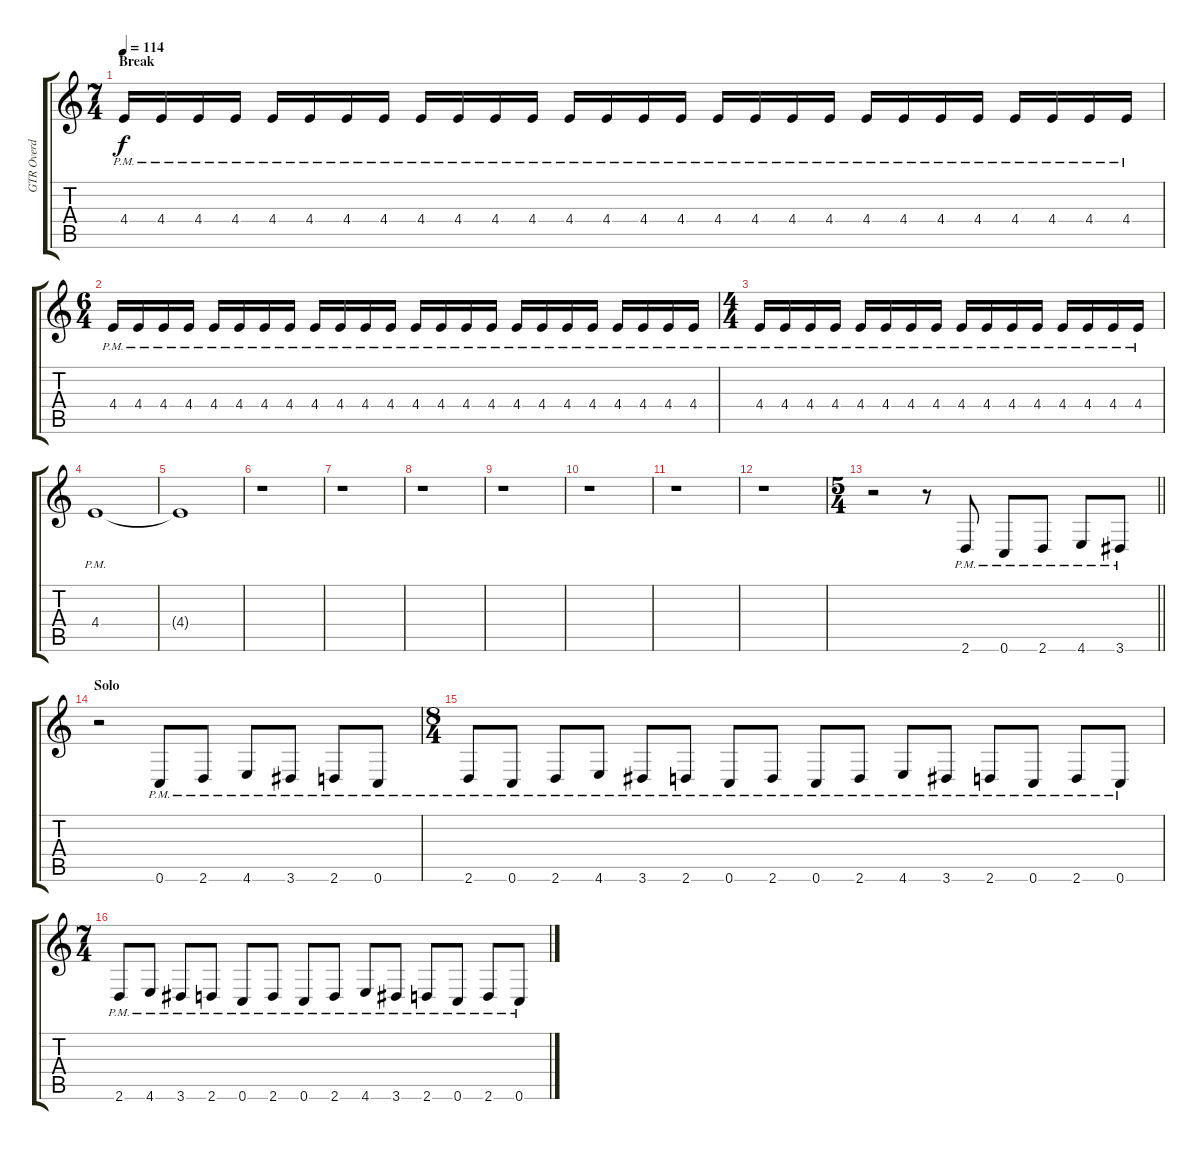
\track ("GTR Overd 2" "GTR Overd ") {instrument overdrivenguitar}
\staff {score tabs}
\tuning (D4 A3 F3 C3 G2 C2) {hide}
\ts (7 4)
\section ("" "Break")
\tempo 114
\clef g2
\ks c
4.4{pm}.16{dy f} 4.4{pm}.16 4.4{pm}.16 4.4{pm}.16 4.4{pm}.16 4.4{pm}.16 4.4{pm}.16 4.4{pm}.16 4.4{pm}.16 4.4{pm}.16 4.4{pm}.16 4.4{pm}.16 4.4{pm}.16 4.4{pm}.16 4.4{pm}.16 4.4{pm}.16 4.4{pm}.16 4.4{pm}.16 4.4{pm}.16 4.4{pm}.16 4.4{pm}.16 4.4{pm}.16 4.4{pm}.16 4.4{pm}.16 4.4{pm}.16 4.4{pm}.16 4.4{pm}.16 4.4{pm}.16 |
\ts (6 4)
4.4{pm}.16 4.4{pm}.16 4.4{pm}.16 4.4{pm}.16 4.4{pm}.16 4.4{pm}.16 4.4{pm}.16 4.4{pm}.16 4.4{pm}.16 4.4{pm}.16 4.4{pm}.16 4.4{pm}.16 4.4{pm}.16 4.4{pm}.16 4.4{pm}.16 4.4{pm}.16 4.4{pm}.16 4.4{pm}.16 4.4{pm}.16 4.4{pm}.16 4.4{pm}.16 4.4{pm}.16 4.4{pm}.16 4.4{pm}.16 |
\ts (4 4)
4.4{pm}.16 4.4{pm}.16 4.4{pm}.16 4.4{pm}.16 4.4{pm}.16 4.4{pm}.16 4.4{pm}.16 4.4{pm}.16 4.4{pm}.16 4.4{pm}.16 4.4{pm}.16 4.4{pm}.16 4.4{pm}.16 4.4{pm}.16 4.4{pm}.16 4.4{pm}.16 |
4.4{pm}.1 |
4.4{t}.1 |
r.1 |
r.1 |
r.1 |
r.1 |
r.1 |
r.1 |
r.1 |
\ts (5 4)
\barLineRight lightlight
r.2 r.8 2.6{pm}.8 0.6{pm}.8 2.6{pm}.8 4.6{pm}.8 3.6{pm}.8 |
\section ("" "Solo")
r.2 0.6{pm}.8 2.6{pm}.8 4.6{pm}.8 3.6{pm}.8 2.6{pm}.8 0.6{pm}.8 |
\ts (8 4)
2.6{pm}.8 0.6{pm}.8 2.6{pm}.8 4.6{pm}.8 3.6{pm}.8 2.6{pm}.8 0.6{pm}.8 2.6{pm}.8 0.6{pm}.8 2.6{pm}.8 4.6{pm}.8 3.6{pm}.8 2.6{pm}.8 0.6{pm}.8 2.6{pm}.8 0.6{pm}.8 |
\ts (7 4)
2.6{pm}.8 4.6{pm}.8 3.6{pm}.8 2.6{pm}.8 0.6{pm}.8 2.6{pm}.8 0.6{pm}.8 2.6{pm}.8 4.6{pm}.8 3.6{pm}.8 2.6{pm}.8 0.6{pm}.8 2.6{pm}.8 0.6{pm}.8
